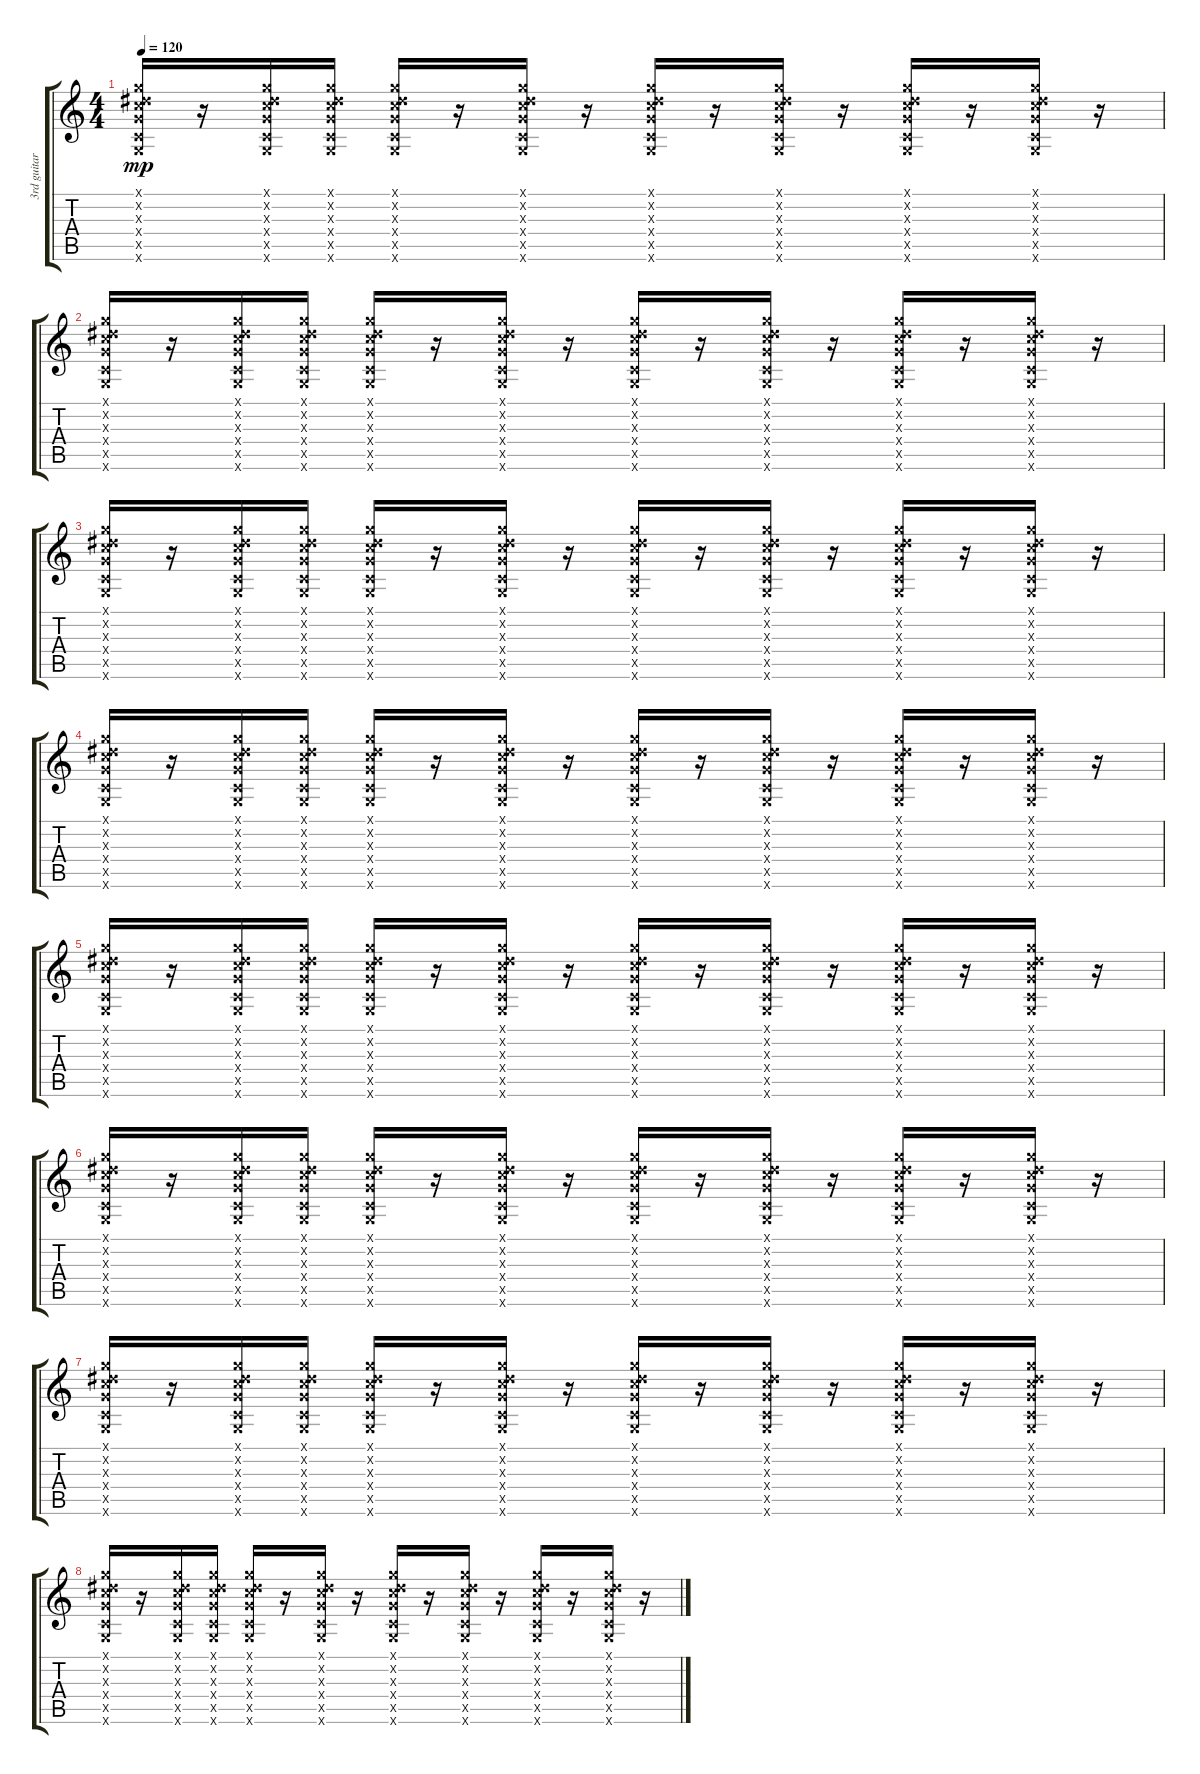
\track ("3rd guitar" "3rd guitar") {instrument acousticguitarsteel}
\staff {score tabs}
\tuning (E4 B3 G3 D3 A2 E2) {hide}
\ts (4 4)
\tempo 120
\clef g2
\ks c
(3.1{x} 4.2{x} 5.3{x} 5.4{x} 3.5{x} 3.6{x}).16{dy mp} r.16 (3.1{x} 4.2{x} 5.3{x} 5.4{x} 3.5{x} 3.6{x}).16 (3.1{x} 4.2{x} 5.3{x} 5.4{x} 3.5{x} 3.6{x}).16 (3.1{x} 4.2{x} 5.3{x} 5.4{x} 3.5{x} 3.6{x}).16 r.16 (3.1{x} 4.2{x} 5.3{x} 5.4{x} 3.5{x} 3.6{x}).16 r.16 (3.1{x} 4.2{x} 5.3{x} 5.4{x} 3.5{x} 3.6{x}).16 r.16 (3.1{x} 4.2{x} 5.3{x} 5.4{x} 3.5{x} 3.6{x}).16 r.16 (3.1{x} 4.2{x} 5.3{x} 5.4{x} 3.5{x} 3.6{x}).16 r.16 (3.1{x} 4.2{x} 5.3{x} 5.4{x} 3.5{x} 3.6{x}).16 r.16 |
(3.1{x} 4.2{x} 5.3{x} 5.4{x} 3.5{x} 3.6{x}).16 r.16 (3.1{x} 4.2{x} 5.3{x} 5.4{x} 3.5{x} 3.6{x}).16 (3.1{x} 4.2{x} 5.3{x} 5.4{x} 3.5{x} 3.6{x}).16 (3.1{x} 4.2{x} 5.3{x} 5.4{x} 3.5{x} 3.6{x}).16 r.16 (3.1{x} 4.2{x} 5.3{x} 5.4{x} 3.5{x} 3.6{x}).16 r.16 (3.1{x} 4.2{x} 5.3{x} 5.4{x} 3.5{x} 3.6{x}).16 r.16 (3.1{x} 4.2{x} 5.3{x} 5.4{x} 3.5{x} 3.6{x}).16 r.16 (3.1{x} 4.2{x} 5.3{x} 5.4{x} 3.5{x} 3.6{x}).16 r.16 (3.1{x} 4.2{x} 5.3{x} 5.4{x} 3.5{x} 3.6{x}).16 r.16 |
(3.1{x} 4.2{x} 5.3{x} 5.4{x} 3.5{x} 3.6{x}).16 r.16 (3.1{x} 4.2{x} 5.3{x} 5.4{x} 3.5{x} 3.6{x}).16 (3.1{x} 4.2{x} 5.3{x} 5.4{x} 3.5{x} 3.6{x}).16 (3.1{x} 4.2{x} 5.3{x} 5.4{x} 3.5{x} 3.6{x}).16 r.16 (3.1{x} 4.2{x} 5.3{x} 5.4{x} 3.5{x} 3.6{x}).16 r.16 (3.1{x} 4.2{x} 5.3{x} 5.4{x} 3.5{x} 3.6{x}).16 r.16 (3.1{x} 4.2{x} 5.3{x} 5.4{x} 3.5{x} 3.6{x}).16 r.16 (3.1{x} 4.2{x} 5.3{x} 5.4{x} 3.5{x} 3.6{x}).16 r.16 (3.1{x} 4.2{x} 5.3{x} 5.4{x} 3.5{x} 3.6{x}).16 r.16 |
(3.1{x} 4.2{x} 5.3{x} 5.4{x} 3.5{x} 3.6{x}).16 r.16 (3.1{x} 4.2{x} 5.3{x} 5.4{x} 3.5{x} 3.6{x}).16 (3.1{x} 4.2{x} 5.3{x} 5.4{x} 3.5{x} 3.6{x}).16 (3.1{x} 4.2{x} 5.3{x} 5.4{x} 3.5{x} 3.6{x}).16 r.16 (3.1{x} 4.2{x} 5.3{x} 5.4{x} 3.5{x} 3.6{x}).16 r.16 (3.1{x} 4.2{x} 5.3{x} 5.4{x} 3.5{x} 3.6{x}).16 r.16 (3.1{x} 4.2{x} 5.3{x} 5.4{x} 3.5{x} 3.6{x}).16 r.16 (3.1{x} 4.2{x} 5.3{x} 5.4{x} 3.5{x} 3.6{x}).16 r.16 (3.1{x} 4.2{x} 5.3{x} 5.4{x} 3.5{x} 3.6{x}).16 r.16 |
(3.1{x} 4.2{x} 5.3{x} 5.4{x} 3.5{x} 3.6{x}).16 r.16 (3.1{x} 4.2{x} 5.3{x} 5.4{x} 3.5{x} 3.6{x}).16 (3.1{x} 4.2{x} 5.3{x} 5.4{x} 3.5{x} 3.6{x}).16 (3.1{x} 4.2{x} 5.3{x} 5.4{x} 3.5{x} 3.6{x}).16 r.16 (3.1{x} 4.2{x} 5.3{x} 5.4{x} 3.5{x} 3.6{x}).16 r.16 (3.1{x} 4.2{x} 5.3{x} 5.4{x} 3.5{x} 3.6{x}).16 r.16 (3.1{x} 4.2{x} 5.3{x} 5.4{x} 3.5{x} 3.6{x}).16 r.16 (3.1{x} 4.2{x} 5.3{x} 5.4{x} 3.5{x} 3.6{x}).16 r.16 (3.1{x} 4.2{x} 5.3{x} 5.4{x} 3.5{x} 3.6{x}).16 r.16 |
(3.1{x} 4.2{x} 5.3{x} 5.4{x} 3.5{x} 3.6{x}).16 r.16 (3.1{x} 4.2{x} 5.3{x} 5.4{x} 3.5{x} 3.6{x}).16 (3.1{x} 4.2{x} 5.3{x} 5.4{x} 3.5{x} 3.6{x}).16 (3.1{x} 4.2{x} 5.3{x} 5.4{x} 3.5{x} 3.6{x}).16 r.16 (3.1{x} 4.2{x} 5.3{x} 5.4{x} 3.5{x} 3.6{x}).16 r.16 (3.1{x} 4.2{x} 5.3{x} 5.4{x} 3.5{x} 3.6{x}).16 r.16 (3.1{x} 4.2{x} 5.3{x} 5.4{x} 3.5{x} 3.6{x}).16 r.16 (3.1{x} 4.2{x} 5.3{x} 5.4{x} 3.5{x} 3.6{x}).16 r.16 (3.1{x} 4.2{x} 5.3{x} 5.4{x} 3.5{x} 3.6{x}).16 r.16 |
(3.1{x} 4.2{x} 5.3{x} 5.4{x} 3.5{x} 3.6{x}).16 r.16 (3.1{x} 4.2{x} 5.3{x} 5.4{x} 3.5{x} 3.6{x}).16 (3.1{x} 4.2{x} 5.3{x} 5.4{x} 3.5{x} 3.6{x}).16 (3.1{x} 4.2{x} 5.3{x} 5.4{x} 3.5{x} 3.6{x}).16 r.16 (3.1{x} 4.2{x} 5.3{x} 5.4{x} 3.5{x} 3.6{x}).16 r.16 (3.1{x} 4.2{x} 5.3{x} 5.4{x} 3.5{x} 3.6{x}).16 r.16 (3.1{x} 4.2{x} 5.3{x} 5.4{x} 3.5{x} 3.6{x}).16 r.16 (3.1{x} 4.2{x} 5.3{x} 5.4{x} 3.5{x} 3.6{x}).16 r.16 (3.1{x} 4.2{x} 5.3{x} 5.4{x} 3.5{x} 3.6{x}).16 r.16 |
(3.1{x} 4.2{x} 5.3{x} 5.4{x} 3.5{x} 3.6{x}).16 r.16 (3.1{x} 4.2{x} 5.3{x} 5.4{x} 3.5{x} 3.6{x}).16 (3.1{x} 4.2{x} 5.3{x} 5.4{x} 3.5{x} 3.6{x}).16 (3.1{x} 4.2{x} 5.3{x} 5.4{x} 3.5{x} 3.6{x}).16 r.16 (3.1{x} 4.2{x} 5.3{x} 5.4{x} 3.5{x} 3.6{x}).16 r.16 (3.1{x} 4.2{x} 5.3{x} 5.4{x} 3.5{x} 3.6{x}).16 r.16 (3.1{x} 4.2{x} 5.3{x} 5.4{x} 3.5{x} 3.6{x}).16 r.16 (3.1{x} 4.2{x} 5.3{x} 5.4{x} 3.5{x} 3.6{x}).16 r.16 (3.1{x} 4.2{x} 5.3{x} 5.4{x} 3.5{x} 3.6{x}).16 r.16
